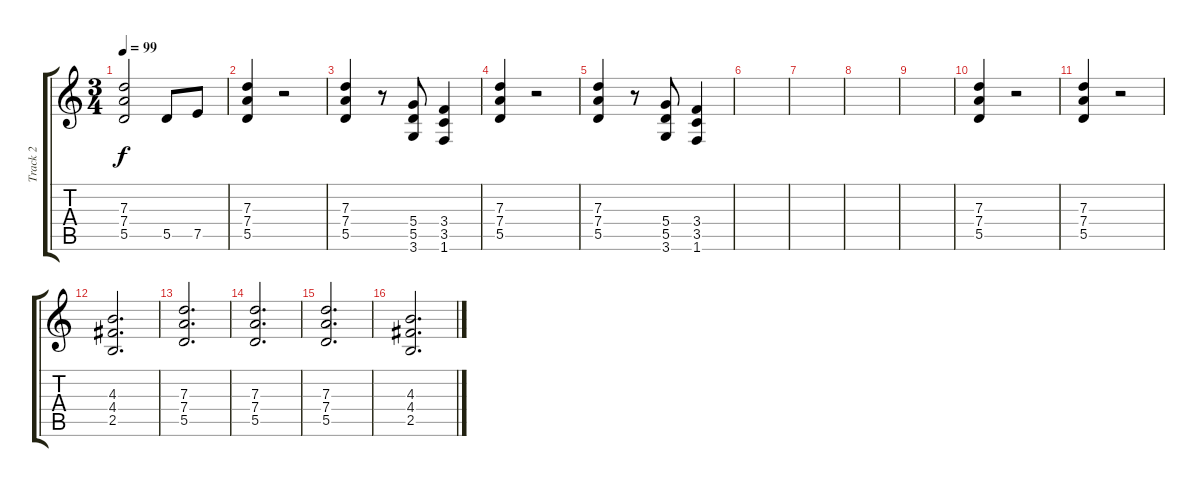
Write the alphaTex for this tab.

\track ("Track 2" "Track 2") {instrument overdrivenguitar}
\staff {score tabs}
\tuning (E4 B3 G3 D3 A2 E2) {hide}
\ts (3 4)
\tempo 99
\clef g2
\ks c
(7.3 7.4 5.5).2{dy f} 5.5.8 7.5.8 |
(7.3 7.4 5.5).4 r.2 |
(7.3 7.4 5.5).4 r.8 (5.4 5.5 3.6).8 (3.4 3.5 1.6).4 |
(7.3 7.4 5.5).4 r.2 |
(7.3 7.4 5.5).4 r.8 (5.4 5.5 3.6).8 (3.4 3.5 1.6).4 |
|
|
|
|
(7.3 7.4 5.5).4 r.2 |
(7.3 7.4 5.5).4 r.2 |
(4.3 4.4 2.5).2{d} |
(7.3 7.4 5.5).2{d} |
(7.3 7.4 5.5).2{d} |
(7.3 7.4 5.5).2{d} |
(4.3 4.4 2.5).2{d}
